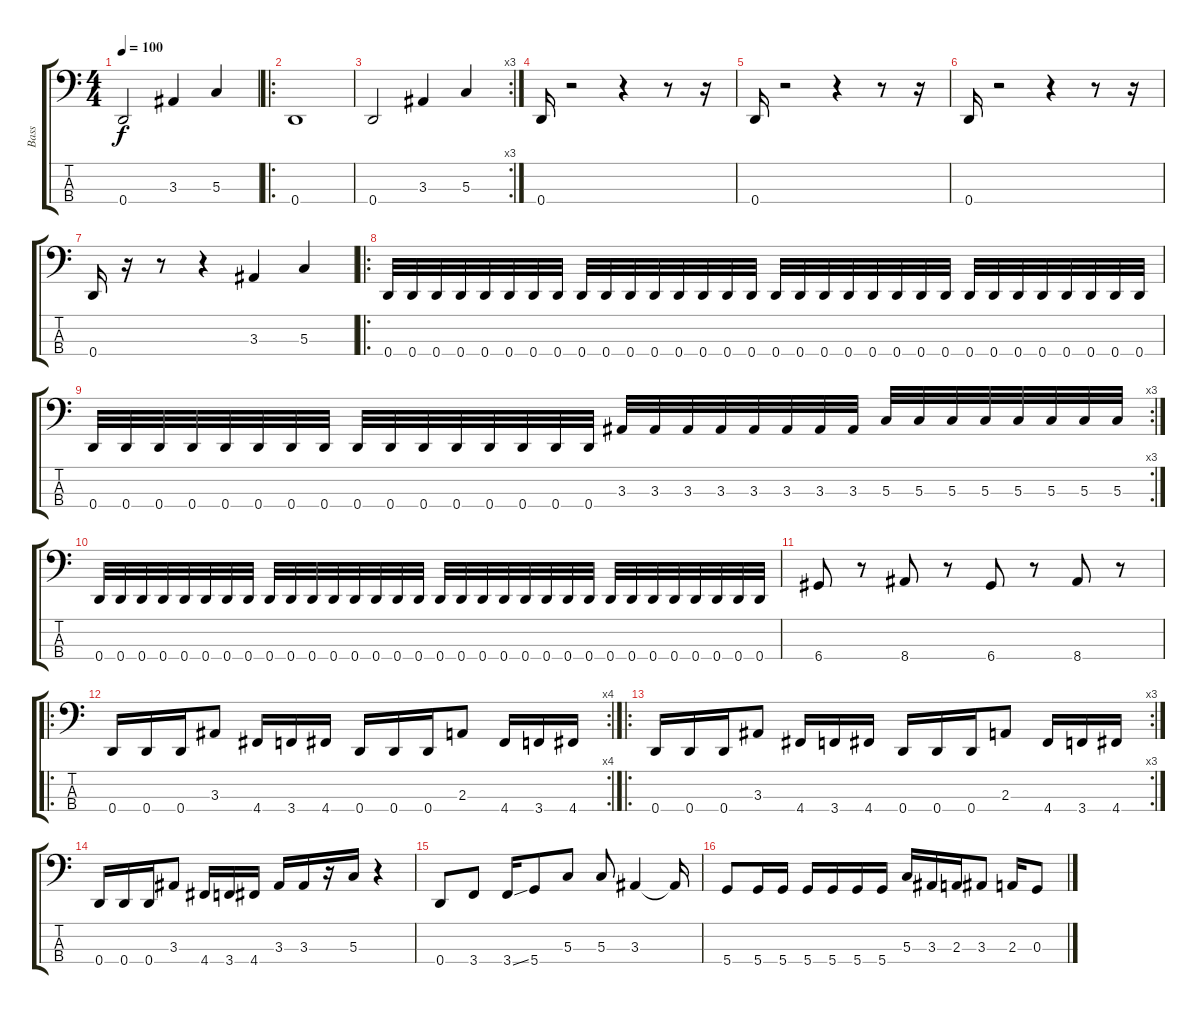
\track ("Bass" "Bass") {instrument electricbasspick}
\staff {score tabs}
\tuning (F2 C2 G1 D1) {hide}
\ts (4 4)
\tempo 100
\clef f4
\ks c
0.4.2{dy f} 3.3.4 5.3.4 |
\ro
0.4.1 |
\rc 3
0.4.2 3.3.4 5.3.4 |
0.4.16 r.2 r.4 r.8 r.16 |
0.4.16 r.2 r.4 r.8 r.16 |
0.4.16 r.2 r.4 r.8 r.16 |
0.4.16 r.16 r.8 r.4 3.3.4 5.3.4 |
\ro
0.4.32 0.4.32 0.4.32 0.4.32 0.4.32 0.4.32 0.4.32 0.4.32 0.4.32 0.4.32 0.4.32 0.4.32 0.4.32 0.4.32 0.4.32 0.4.32 0.4.32 0.4.32 0.4.32 0.4.32 0.4.32 0.4.32 0.4.32 0.4.32 0.4.32 0.4.32 0.4.32 0.4.32 0.4.32 0.4.32 0.4.32 0.4.32 |
\rc 3
0.4.32 0.4.32 0.4.32 0.4.32 0.4.32 0.4.32 0.4.32 0.4.32 0.4.32 0.4.32 0.4.32 0.4.32 0.4.32 0.4.32 0.4.32 0.4.32 3.3.32 3.3.32 3.3.32 3.3.32 3.3.32 3.3.32 3.3.32 3.3.32 5.3.32 5.3.32 5.3.32 5.3.32 5.3.32 5.3.32 5.3.32 5.3.32 |
0.4.32 0.4.32 0.4.32 0.4.32 0.4.32 0.4.32 0.4.32 0.4.32 0.4.32 0.4.32 0.4.32 0.4.32 0.4.32 0.4.32 0.4.32 0.4.32 0.4.32 0.4.32 0.4.32 0.4.32 0.4.32 0.4.32 0.4.32 0.4.32 0.4.32 0.4.32 0.4.32 0.4.32 0.4.32 0.4.32 0.4.32 0.4.32 |
6.4.8 r.8 8.4.8 r.8 6.4.8 r.8 8.4.8 r.8 |
\ro
\rc 4
0.4.16 0.4.16 0.4.16 3.3.8 4.4.16 3.4.16 4.4.16 0.4.16 0.4.16 0.4.16 2.3.8 4.4.16 3.4.16 4.4.16 |
\ro
\rc 3
0.4.16 0.4.16 0.4.16 3.3.8 4.4.16 3.4.16 4.4.16 0.4.16 0.4.16 0.4.16 2.3.8 4.4.16 3.4.16 4.4.16 |
0.4.16 0.4.16 0.4.16 3.3.8 4.4.16 3.4.16 4.4.16 3.3.16 3.3.16 r.16 5.3.16 r.4 |
0.4.8 3.4.8 3.4{ss}.16 5.4.8 5.3.8 5.3.8 3.3.4 3.3{t}.16 |
5.4.8 5.4.16 5.4.16 5.4.16 5.4.16 5.4.16 5.4.16 5.3.16 3.3.16 2.3.16 3.3.8 2.3.16 0.3.8
